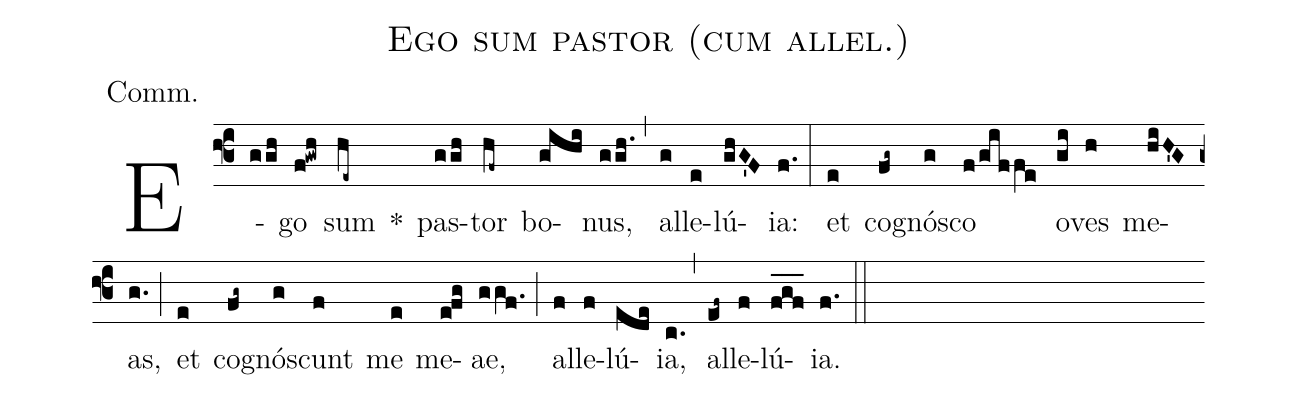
name:Ego sum pastor (cum allel.);
annotation:Comm.;
mode:2;
office-part:Communion;
%%
(f3) E-(ggh)go(f!gwh) sum(he~) *()
pas(ggh)tor(hf~) bo(gihi)nus,(ggh.) (,)
al(g)le(e)lú(ghG'F)ia:(f.) (:)
et(e) co(fg~)gnó(g)sco(f/giffe) o(gi)ves(h) me(hiH'G)as,(g.) (;)
et(e) co(fg~)gnó(g)scunt(f) me(e) me(e!fg)ae,(ggf.) (;)
al(f)le(f)lú(ede)ia,(c.) (,)
al(ef~)le(f)lú(fgf___)ia.(f.) (::)
